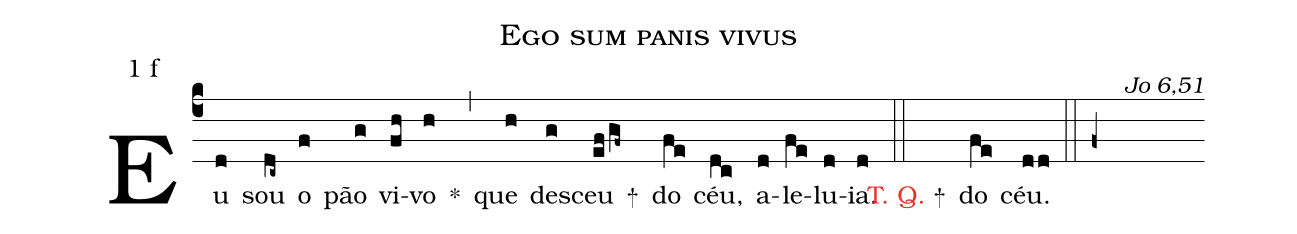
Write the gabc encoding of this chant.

name: Ego sum panis vivus;
mode: 1;
mode-differentia: f;
commentary: Jo 6,51;
%%
(c4)

Eu(d) sou(dc~) o(f) pão(g) vi(fh)vo(h) *(,) que(h) des(g)ceu(ef/gf~) +() do(fe) céu,(dc) a(d)le(fe)lu(d)ia.(d)

(::)

<c>T. Q.</c> +() do(fe) céu.(dd)

(::)

(f+)
